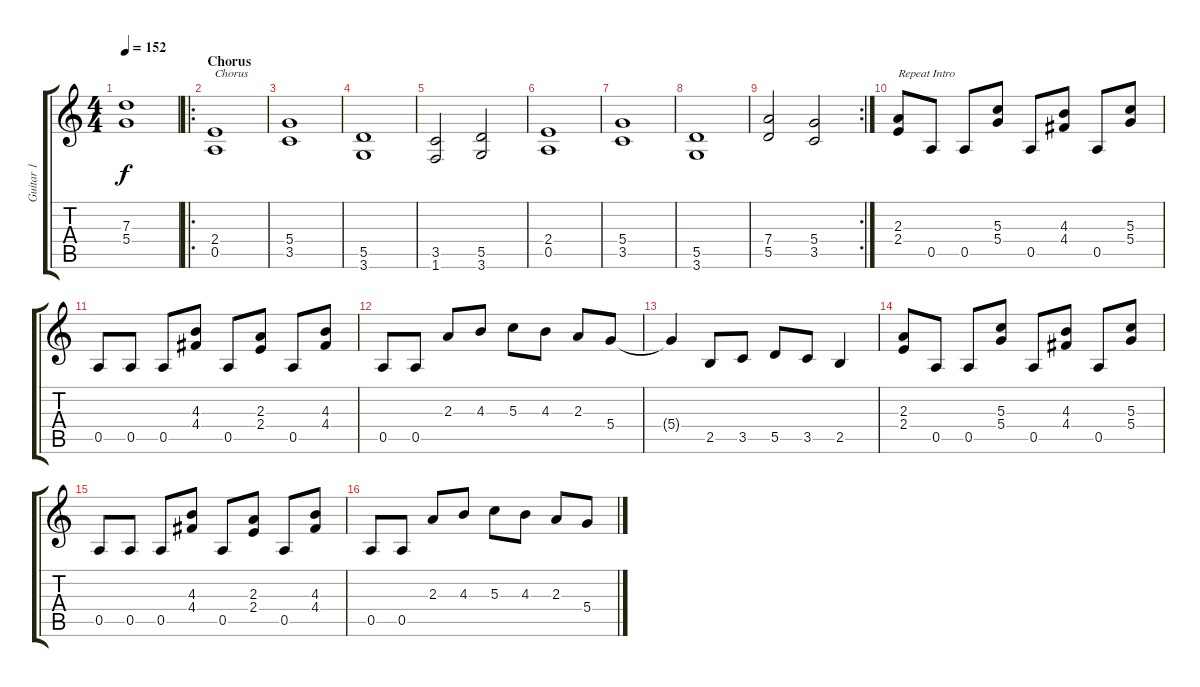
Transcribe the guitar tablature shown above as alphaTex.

\track ("Guitar 1" "Guitar 1") {instrument distortionguitar}
\staff {score tabs}
\tuning (E4 B3 G3 D3 A2 E2) {hide}
\ts (4 4)
\tempo 152
\clef g2
\ks c
(7.3{t} 5.4{t}).1{dy f} |
\ro
\section ("" "Chorus")
(2.4 0.5).1{txt "Chorus"} |
(5.4 3.5).1 |
(5.5 3.6).1 |
(3.5 1.6).2 (5.5 3.6).2 |
(2.4 0.5).1 |
(5.4 3.5).1 |
(5.5 3.6).1 |
\rc 2
(7.4 5.5).2 (5.4 3.5).2 |
(2.3 2.4).8{txt "Repeat Intro"} 0.5.8 0.5.8 (5.3 5.4).8 0.5.8 (4.3 4.4).8 0.5.8 (5.3 5.4).8 |
0.5.8 0.5.8 0.5.8 (4.3 4.4).8 0.5.8 (2.3 2.4).8 0.5.8 (4.3 4.4).8 |
0.5.8 0.5.8 2.3.8 4.3.8 5.3.8 4.3.8 2.3.8 5.4.8 |
5.4{t}.4 2.5.8 3.5.8 5.5.8 3.5.8 2.5.4 |
(2.3 2.4).8 0.5.8 0.5.8 (5.3 5.4).8 0.5.8 (4.3 4.4).8 0.5.8 (5.3 5.4).8 |
0.5.8 0.5.8 0.5.8 (4.3 4.4).8 0.5.8 (2.3 2.4).8 0.5.8 (4.3 4.4).8 |
0.5.8 0.5.8 2.3.8 4.3.8 5.3.8 4.3.8 2.3.8 5.4.8
